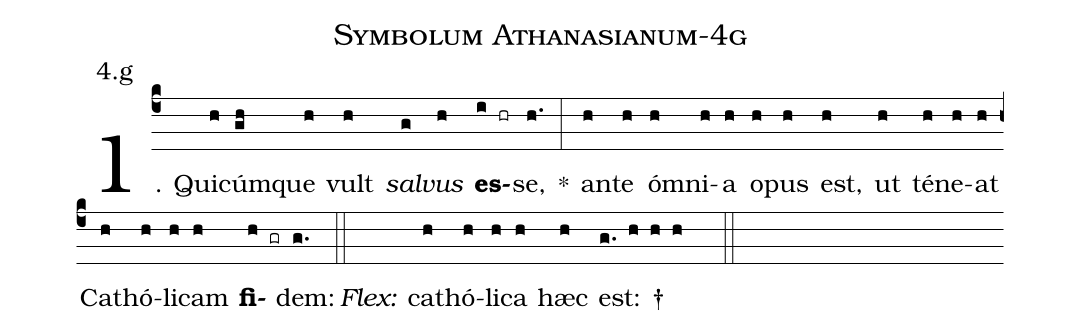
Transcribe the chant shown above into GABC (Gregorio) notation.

name: Symbolum Athanasianum-4g;
annotation: 4.g;
%%
(c4)1. Qui(h)cúm(gh)que(h) vult(h) <i>sal</i>(g)<i>vus</i>(h) <b>es</b>(i hr)se,(h.) *(:) an(h)te(h) óm(h)ni(h)a(h) o(h)pus(h) est,(h) ut(h) té(h)ne(h)at(h) Ca(h)thó(h)li(h)cam(h) <b>fi</b>(h gr)dem:(g.) (::)
<i>Flex:</i>()  ca(h)thó(h)li(h)ca(h) hæc(h) est: †(g. h h h  ::)
